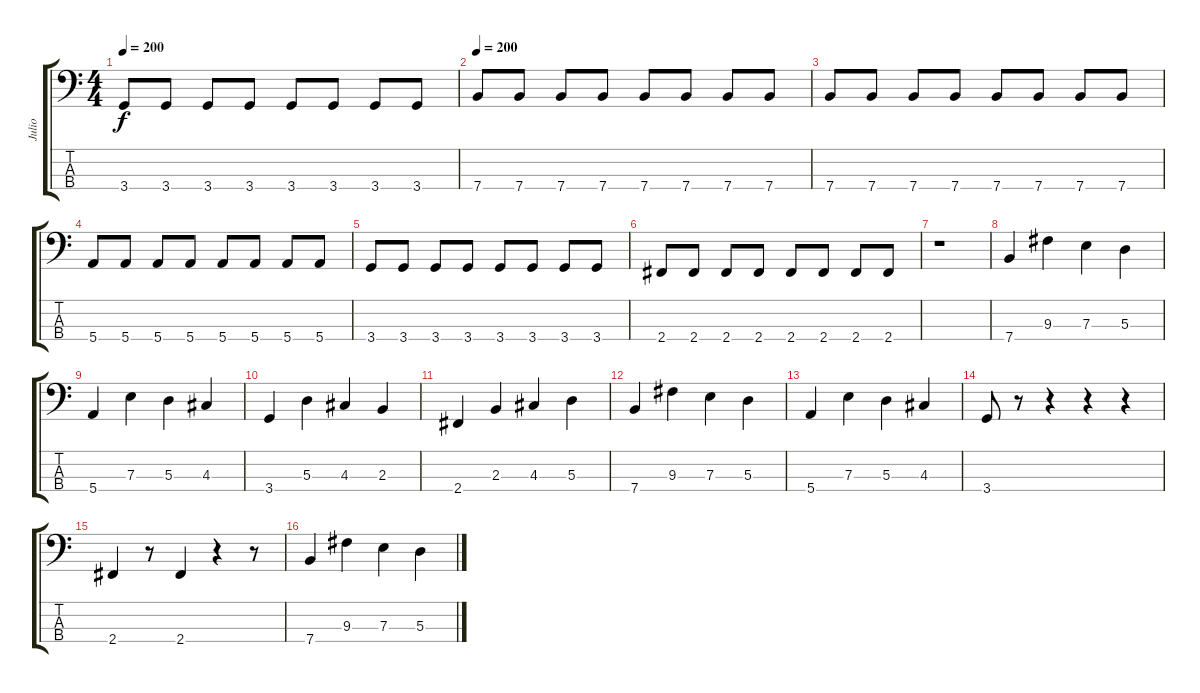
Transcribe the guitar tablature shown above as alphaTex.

\track ("Julio" "Julio") {instrument electricbassfinger}
\staff {score tabs}
\tuning (G2 D2 A1 E1) {hide}
\ts (4 4)
\tempo 200
\clef f4
\ks c
3.4.8{dy f} 3.4.8 3.4.8 3.4.8 3.4.8 3.4.8 3.4.8 3.4.8 |
\tempo 200
7.4.8 7.4.8 7.4.8 7.4.8 7.4.8 7.4.8 7.4.8 7.4.8 |
7.4.8 7.4.8 7.4.8 7.4.8 7.4.8 7.4.8 7.4.8 7.4.8 |
5.4.8 5.4.8 5.4.8 5.4.8 5.4.8 5.4.8 5.4.8 5.4.8 |
3.4.8 3.4.8 3.4.8 3.4.8 3.4.8 3.4.8 3.4.8 3.4.8 |
2.4.8 2.4.8 2.4.8 2.4.8 2.4.8 2.4.8 2.4.8 2.4.8 |
r.1 |
7.4.4 9.3.4 7.3.4 5.3.4 |
5.4.4 7.3.4 5.3.4 4.3.4 |
3.4.4 5.3.4 4.3.4 2.3.4 |
2.4.4 2.3.4 4.3.4 5.3.4 |
7.4.4 9.3.4 7.3.4 5.3.4 |
5.4.4 7.3.4 5.3.4 4.3.4 |
3.4.8 r.8 r.4 r.4 r.4 |
2.4.4 r.8 2.4.4 r.4 r.8 |
7.4.4 9.3.4 7.3.4 5.3.4
